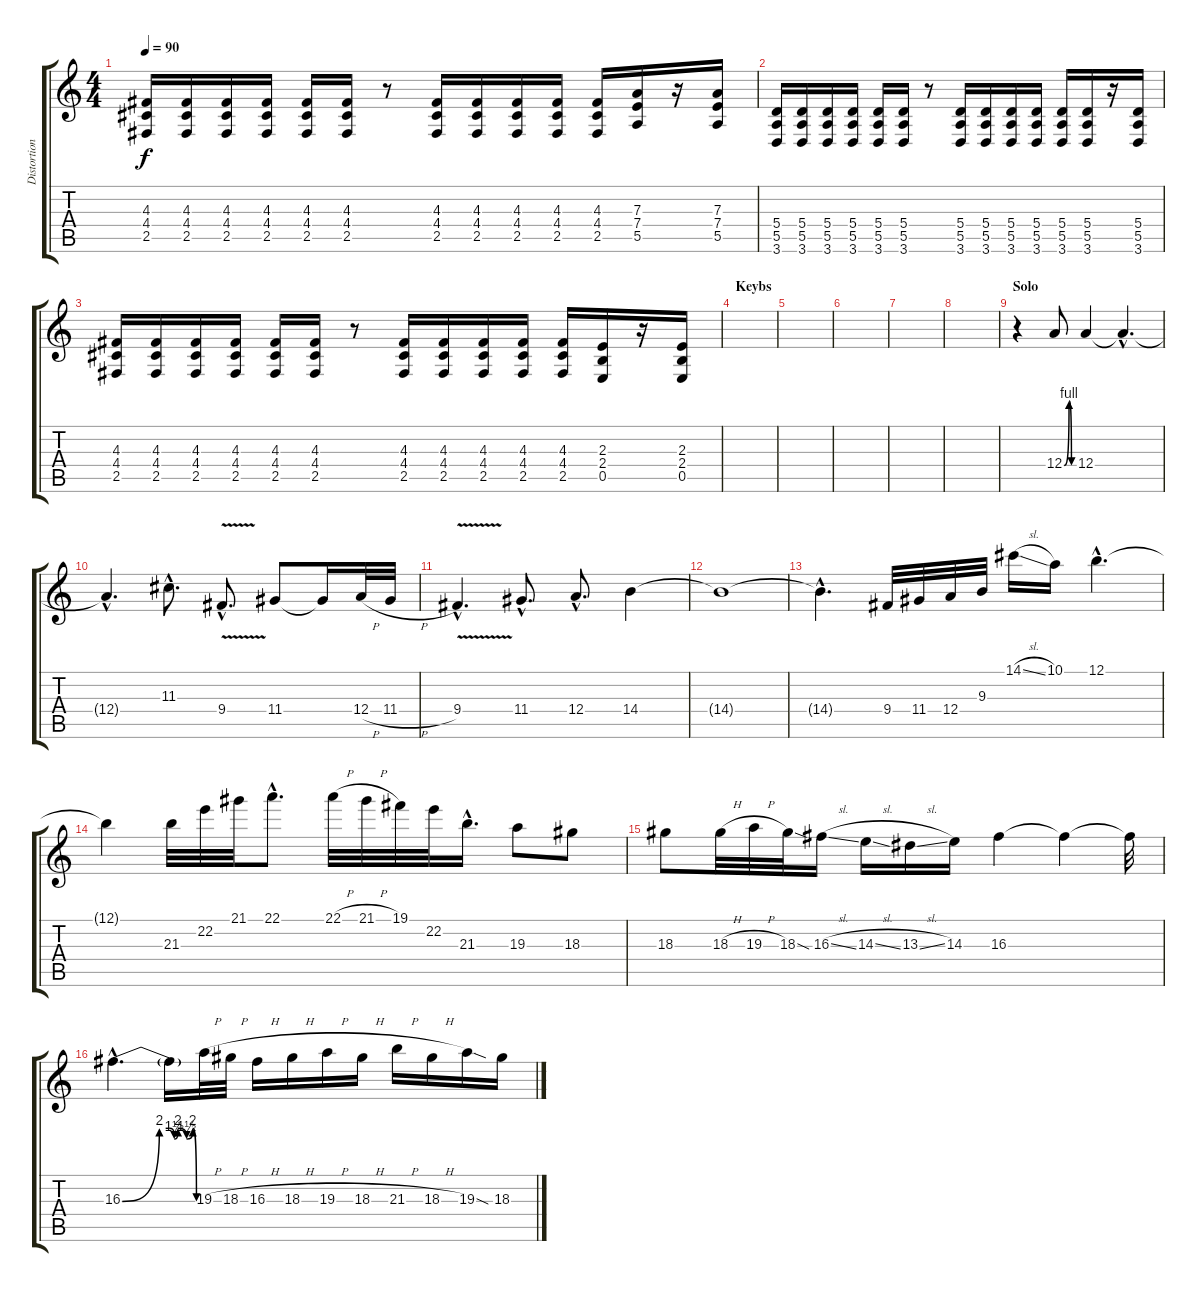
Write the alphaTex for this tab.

\track ("Distortion Guitar" "Distortion") {instrument distortionguitar}
\staff {score tabs}
\tuning (B3 Gb3 D3 A2 E2 B1) {hide}
\ts (4 4)
\tempo 90
\clef g2
\ks c
(4.3 4.4 2.5).16{dy f} (4.3 4.4 2.5).16 (4.3 4.4 2.5).16 (4.3 4.4 2.5).16 (4.3 4.4 2.5).16 (4.3 4.4 2.5).16 r.8 (4.3 4.4 2.5).16 (4.3 4.4 2.5).16 (4.3 4.4 2.5).16 (4.3 4.4 2.5).16 (4.3 4.4 2.5).16 (7.3 7.4 5.5).16 r.16 (7.3 7.4 5.5).16 |
(5.4 5.5 3.6).16 (5.4 5.5 3.6).16 (5.4 5.5 3.6).16 (5.4 5.5 3.6).16 (5.4 5.5 3.6).16 (5.4 5.5 3.6).16 r.8 (5.4 5.5 3.6).16 (5.4 5.5 3.6).16 (5.4 5.5 3.6).16 (5.4 5.5 3.6).16 (5.4 5.5 3.6).16 (5.4 5.5 3.6).16 r.16 (5.4 5.5 3.6).16 |
(4.3 4.4 2.5).16 (4.3 4.4 2.5).16 (4.3 4.4 2.5).16 (4.3 4.4 2.5).16 (4.3 4.4 2.5).16 (4.3 4.4 2.5).16 r.8 (4.3 4.4 2.5).16 (4.3 4.4 2.5).16 (4.3 4.4 2.5).16 (4.3 4.4 2.5).16 (4.3 4.4 2.5).16 (2.3 2.4 0.5).16 r.16 (2.3 2.4 0.5).16 |
\section ("" "Keybs")
|
|
|
|
|
\section ("" "Solo")
r.4{volume 7} 12.4{be (custom 0 0 30 4 45 0 60 0)}.8 12.4.4 12.4{hac t}.4{d} |
12.4{hac t}.4{d} 11.3{hac}.8{d} 9.4{v hac}.8{d} 11.4.8 11.4{t}.16 12.4{h}.32 11.4{h}.32 |
9.4{v hac}.4{d} 11.4{hac}.8{d} 12.4{hac}.8{d} 14.4.4 |
14.4{t}.1 |
14.4{hac t}.4{d} 9.4.32 11.4.32 12.4.32 9.3.32 14.1{sl}.16 10.1.16 12.1{hac}.4{d} |
12.1{t}.4 21.3.32 22.2.32 21.1.32 22.1{hac}.8{d} 22.1{h}.32 21.1{h}.32 19.1.32 22.2.32 21.3{hac}.16{d} 19.3.8 18.3.8 |
18.3.8 18.3{h}.32 19.3{h}.32 18.3{sod}.32 16.3{sl}.16 14.3{sl}.16 13.3{sl}.16 14.3.16 16.3.4 16.3{t}.4 16.3{t}.32 |
16.3{be (custom 0 0 30 8 38 8 42 6 45 8 52 6 57 8 60 0) hac}.4{d} 16.3{t}.16 19.3{h}.32 18.3{h}.32 16.3{h}.16 18.3{h}.16 19.3{h}.16 18.3{h}.16 21.3{h}.16 18.3{h}.16 19.3{sod}.16 18.3.16
